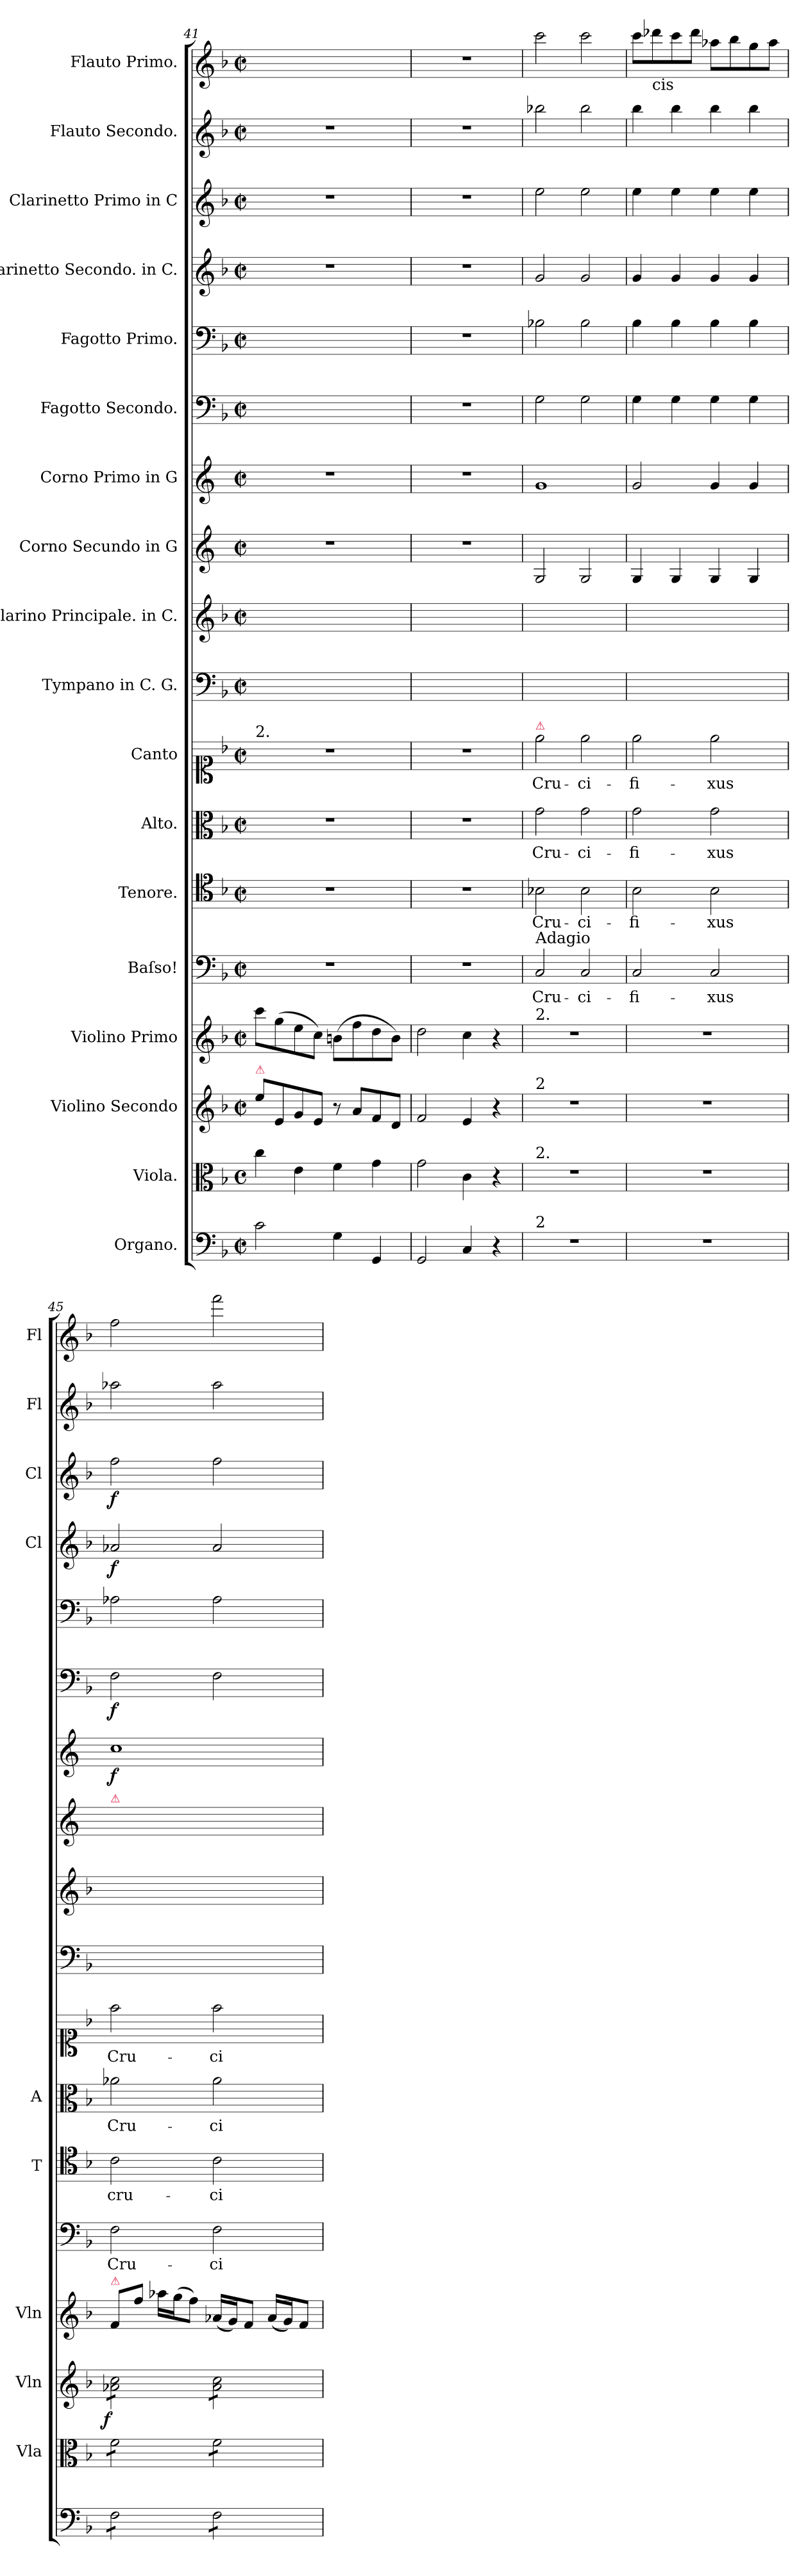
**kern	**dynam	**kern	**kern	**dynam	**kern	**dynam	**kern	**text	**kern	**text	**kern	**text	**kern	**text	**kern	**kern	**kern	**kern	**dynam	**kern	**dynam	**kern	**kern	**dynam	**kern	**dynam	**kern	**kern
*part18	*part18	*part17	*part16	*part16	*part15	*part15	*part14	*part14	*part13	*part13	*part12	*part12	*part11	*part11	*part10	*part9	*part8	*part7	*part7	*part6	*part6	*part5	*part4	*part4	*part3	*part3	*part2	*part1
*staff18	*staff18	*staff17	*staff16	*staff16	*staff15	*staff15	*staff14	*staff14	*staff13	*staff13	*staff12	*staff12	*staff11	*staff11	*staff10	*staff9	*staff8	*staff7	*staff7	*staff6	*staff6	*staff5	*staff4	*staff4	*staff3	*staff3	*staff2	*staff1
*I"Organo.	*	*I"Viola.	*I"Violino Secondo	*	*I"Violino Primo	*	*I"Baſso!	*	*I"Tenore.	*	*I"Alto.	*	*I"Canto	*	*I"Tympano in C. G.	*I"Clarino Principale. in C.	*I"Corno Secundo in G	*I"Corno Primo in G	*	*I"Fagotto Secondo.	*	*I"Fagotto Primo.	*I"Clarinetto Secondo. in C.	*	*I"Clarinetto Primo in C	*	*I"Flauto Secondo.	*I"Flauto Primo.
*	*	*I'Vla	*I'Vln	*	*I'Vln	*	*	*	*I'T	*	*I'A	*	*	*	*	*	*	*	*	*	*	*	*I'Cl	*	*I'Cl	*	*I'Fl	*I'Fl
*clefF4	*	*clefC3	*clefG2	*	*clefG2	*	*clefF4	*	*clefC4	*	*clefC3	*	*clefC1	*	*clefF4	*clefG2	*clefG2	*clefG2	*	*clefF4	*	*clefF4	*clefG2	*	*clefG2	*	*clefG2	*clefG2
*	*	*	*	*	*	*	*	*	*	*	*	*	*	*	*	*	*ITrd4c7	*ITrd4c7	*	*	*	*	*	*	*	*	*	*
*k[b-]	*	*k[b-]	*k[b-]	*	*k[b-]	*	*k[b-]	*	*k[b-]	*	*k[b-]	*	*k[b-]	*	*k[b-]	*k[b-]	*k[b-]	*k[b-]	*	*k[b-]	*	*k[b-]	*k[b-]	*	*k[b-]	*	*k[b-]	*k[b-]
*F:	*	*F:	*F:	*	*F:	*	*F:	*	*F:	*	*F:	*	*F:	*	*F:	*F:	*F:	*F:	*	*F:	*	*F:	*F:	*	*F:	*	*F:	*F:
*M2/2	*	*M2/2	*M2/2	*	*M2/2	*	*M2/2	*	*M2/2	*	*M2/2	*	*M2/2	*	*M2/2	*M2/2	*M2/2	*M2/2	*	*M2/2	*	*M2/2	*M2/2	*	*M2/2	*	*M2/2	*M2/2
*met(c|)	*	*met(c)	*met(c|)	*	*met(c|)	*	*met(c|)	*	*met(c|)	*	*met(c|)	*	*met(c|)	*	*met(c|)	*met(c|)	*met(c|)	*met(c|)	*	*met(c|)	*	*met(c|)	*met(c|)	*	*met(c|)	*	*met(c|)	*met(c|)
=41	=41	=41	=41	=41	=41	=41	=41	=41	=41	=41	=41	=41	=41	=41	=41	=41	=41	=41	=41	=41	=41	=41	=41	=41	=41	=41	=41	=41
!	!	!	!	!	!	!	!	!	!	!	!	!	!LO:TX:a:t=2.	!	!	!	!	!	!	!	!	!	!	!	!	!	!	!
!	!	!	!LO:TX:a:color=crimson:t=⚠	!	!	!	!	!	!	!	!	!	!	!	!	!	!	!	!	!	!	!	!	!	!	!	!	!
2c\	.	4cc\	8ee\L	.	8ccc\L	.	1r	.	1r	.	1r	.	1r	.	1ryy	1ryy	1r	1r	.	1ryy	.	1ryy	1r	.	1r	.	1r	1ryy
.	.	.	8e/	.	(8gg\	.	.	.	.	.	.	.	.	.	.	.	.	.	.	.	.	.	.	.	.	.	.	.
.	.	4e\	8g/	.	8ee\	.	.	.	.	.	.	.	.	.	.	.	.	.	.	.	.	.	.	.	.	.	.	.
.	.	.	8e/J	.	8cc\J)	.	.	.	.	.	.	.	.	.	.	.	.	.	.	.	.	.	.	.	.	.	.	.
4G\	.	4f\	8r	.	(8bn\L	.	.	.	.	.	.	.	.	.	.	.	.	.	.	.	.	.	.	.	.	.	.	.
.	.	.	8a/L	.	8ff\	.	.	.	.	.	.	.	.	.	.	.	.	.	.	.	.	.	.	.	.	.	.	.
4GG/	.	4g\	8f/	.	8dd\	.	.	.	.	.	.	.	.	.	.	.	.	.	.	.	.	.	.	.	.	.	.	.
.	.	.	8d/J	.	8b\J)	.	.	.	.	.	.	.	.	.	.	.	.	.	.	.	.	.	.	.	.	.	.	.
=42	=42	=42	=42	=42	=42	=42	=42	=42	=42	=42	=42	=42	=42	=42	=42	=42	=42	=42	=42	=42	=42	=42	=42	=42	=42	=42	=42	=42
2GG/	.	2g\	2f/	.	2dd\	.	1r	.	1r	.	1r	.	1r	.	1ryy	1ryy	1r	1r	.	1r	.	1r	1r	.	1r	.	1r	1r
4C/	.	4c\	4e/	.	4cc\	.	.	.	.	.	.	.	.	.	.	.	.	.	.	.	.	.	.	.	.	.	.	.
4r	.	4r	4r	.	4r	.	.	.	.	.	.	.	.	.	.	.	.	.	.	.	.	.	.	.	.	.	.	.
=43	=43	=43	=43	=43	=43	=43	=43	=43	=43	=43	=43	=43	=43	=43	=43	=43	=43	=43	=43	=43	=43	=43	=43	=43	=43	=43	=43	=43
!	!	!	!	!	!	!	!	!	!	!	!	!	!LO:TX:a:color=crimson:t=⚠	!	!	!	!	!	!	!	!	!	!	!	!	!	!	!
!	!	!	!	!	!	!	!LO:TX:a:t=Adagio	!	!	!	!	!	!	!	!	!	!	!	!	!	!	!	!	!	!	!	!	!
!	!	!	!	!	!LO:TX:a:t=2.	!	!	!	!	!	!	!	!	!	!	!	!	!	!	!	!	!	!	!	!	!	!	!
!	!	!	!LO:TX:a:t=2	!	!	!	!	!	!	!	!	!	!	!	!	!	!	!	!	!	!	!	!	!	!	!	!	!
!	!	!LO:TX:a:t=2.	!	!	!	!	!	!	!	!	!	!	!	!	!	!	!	!	!	!	!	!	!	!	!	!	!	!
!LO:TX:a:t=2	!	!	!	!	!	!	!	!	!	!	!	!	!	!	!	!	!	!	!	!	!	!	!	!	!	!	!	!
1r	.	1r	1r	.	1r	.	2C/	Cru-	2B-X\	Cru-	2g\	Cru-	2ee\	Cru-	1ryy	1ryy	2C/	1c	.	2G\	.	2B-X\	2g/	.	2ee\	.	2bb-X\	2ccc\
.	.	.	.	.	.	.	2C/	-ci-	2B-\	-ci-	2g\	-ci-	2ee\	-ci-	.	.	2C/	.	.	2G\	.	2B-\	2g/	.	2ee\	.	2bb-\	2ccc\
=44	=44	=44	=44	=44	=44	=44	=44	=44	=44	=44	=44	=44	=44	=44	=44	=44	=44	=44	=44	=44	=44	=44	=44	=44	=44	=44	=44	=44
1r	.	1r	1r	.	1r	.	2C/	-fi-	2B-\	-fi-	2g\	-fi-	2ee\	-fi-	1ryy	1ryy	4C/	2c/	.	4G\	.	4B-\	4g/	.	4ee\	.	4bb-\	8ccc\L
!	!	!	!	!	!	!	!	!	!	!	!	!	!	!	!	!	!	!	!	!	!	!	!	!	!	!	!	!LO:TX:b:t=cis
.	.	.	.	.	.	.	.	.	.	.	.	.	.	.	.	.	.	.	.	.	.	.	.	.	.	.	.	8ddd-X\
.	.	.	.	.	.	.	.	.	.	.	.	.	.	.	.	.	4C/	.	.	4G\	.	4B-\	4g/	.	4ee\	.	4bb-\	8ccc\
.	.	.	.	.	.	.	.	.	.	.	.	.	.	.	.	.	.	.	.	.	.	.	.	.	.	.	.	8ddd-\J
.	.	.	.	.	.	.	2C/	-xus	2B-\	-xus	2g\	-xus	2ee\	-xus	.	.	4C/	4c/	.	4G\	.	4B-\	4g/	.	4ee\	.	4bb-\	8aa-X\L
.	.	.	.	.	.	.	.	.	.	.	.	.	.	.	.	.	.	.	.	.	.	.	.	.	.	.	.	8bb-\
.	.	.	.	.	.	.	.	.	.	.	.	.	.	.	.	.	4C/	4c/	.	4G\	.	4B-\	4g/	.	4ee\	.	4bb-\	8gg\
.	.	.	.	.	.	.	.	.	.	.	.	.	.	.	.	.	.	.	.	.	.	.	.	.	.	.	.	8aa-\J
=45	=45	=45	=45	=45	=45	=45	=45	=45	=45	=45	=45	=45	=45	=45	=45	=45	=45	=45	=45	=45	=45	=45	=45	=45	=45	=45	=45	=45
!	!	!	!	!	!	!	!	!	!	!	!	!	!	!	!	!	!LO:TX:a:color=crimson:t=⚠	!	!	!	!	!	!	!	!	!	!	!
!	!	!	!	!	!LO:TX:a:color=crimson:t=⚠	!	!	!	!	!	!	!	!	!	!	!	!	!	!	!	!	!	!	!	!	!	!	!
!LO:TX:a:t=Tutti	!	!	!	!	!	!	!	!	!	!	!	!	!	!	!	!	!	!	!	!	!	!	!	!	!	!	!	!
!	!LO:DY:b:rj	!	!	!LO:DY:b:rj	!	!LO:DY:b	!	!LO:LY:i	!	!	!	!LO:LY:i	!	!	!	!	!	!	!	!	!	!	!	!	!	!	!	!
*tremolo	*	*	*	*	*	*	*	*	*	*	*	*	*	*	*	*	*	*	*	*	*	*	*	*	*	*	*	*
*	*	*tremolo	*	*	*	*	*	*	*	*	*	*	*	*	*	*	*	*	*	*	*	*	*	*	*	*	*	*
*	*	*	*tremolo	*	*	*	*	*	*	*	*	*	*	*	*	*	*	*	*	*	*	*	*	*	*	*	*	*
8F\L	for	8f\L	8a-X\ 8cc\L	f.	8f/L	for	2F\	Cru-	2c\	cru-	2a-X\	Cru-	2ff\	Cru-	1ryy	1ryy	1ryy	1f	f	2F\	f	2A-X\	2a-X/	f	2ff\	f	2aa-X\	2ff\
8F\	.	8f\	8a-X\ 8cc\	.	8ff\J	.	.	.	.	.	.	.	.	.	.	.	.	.	.	.	.	.	.	.	.	.	.	.
8F\	.	8f\	8a-X\ 8cc\	.	16aa-X\LL	.	.	.	.	.	.	.	.	.	.	.	.	.	.	.	.	.	.	.	.	.	.	.
.	.	.	.	.	(16gg\J	.	.	.	.	.	.	.	.	.	.	.	.	.	.	.	.	.	.	.	.	.	.	.
8F\J	.	8f\J	8a-X\ 8cc\J	.	8ff\J)	.	.	.	.	.	.	.	.	.	.	.	.	.	.	.	.	.	.	.	.	.	.	.
!	!	!	!	!	!	!	!	!LO:LY:i	!	!	!	!LO:LY:i	!	!	!	!	!	!	!	!	!	!	!	!	!	!	!	!
8F\L	.	8f\L	8a-\ 8cc\L	.	(16a-X/LL	.	2F\	-ci-	2c\	-ci-	2a-\	-ci-	2ff\	-ci-	.	.	.	.	.	2F\	.	2A-\	2a-/	.	2ff\	.	2aa-\	2fff\
.	.	.	.	.	16g/J)	.	.	.	.	.	.	.	.	.	.	.	.	.	.	.	.	.	.	.	.	.	.	.
8F\	.	8f\	8a-\ 8cc\	.	8f/J	.	.	.	.	.	.	.	.	.	.	.	.	.	.	.	.	.	.	.	.	.	.	.
8F\	.	8f\	8a-\ 8cc\	.	(16a-/LL	.	.	.	.	.	.	.	.	.	.	.	.	.	.	.	.	.	.	.	.	.	.	.
.	.	.	.	.	16g/J)	.	.	.	.	.	.	.	.	.	.	.	.	.	.	.	.	.	.	.	.	.	.	.
8F\J	.	8f\J	8a-\ 8cc\J	.	8f/J	.	.	.	.	.	.	.	.	.	.	.	.	.	.	.	.	.	.	.	.	.	.	.
*	*	*	*Xtremolo	*	*	*	*	*	*	*	*	*	*	*	*	*	*	*	*	*	*	*	*	*	*	*	*	*
*	*	*Xtremolo	*	*	*	*	*	*	*	*	*	*	*	*	*	*	*	*	*	*	*	*	*	*	*	*	*	*
*Xtremolo	*	*	*	*	*	*	*	*	*	*	*	*	*	*	*	*	*	*	*	*	*	*	*	*	*	*	*	*
=	=	=	=	=	=	=	=	=	=	=	=	=	=	=	=	=	=	=	=	=	=	=	=	=	=	=	=	=
*-	*-	*-	*-	*-	*-	*-	*-	*-	*-	*-	*-	*-	*-	*-	*-	*-	*-	*-	*-	*-	*-	*-	*-	*-	*-	*-	*-	*-
